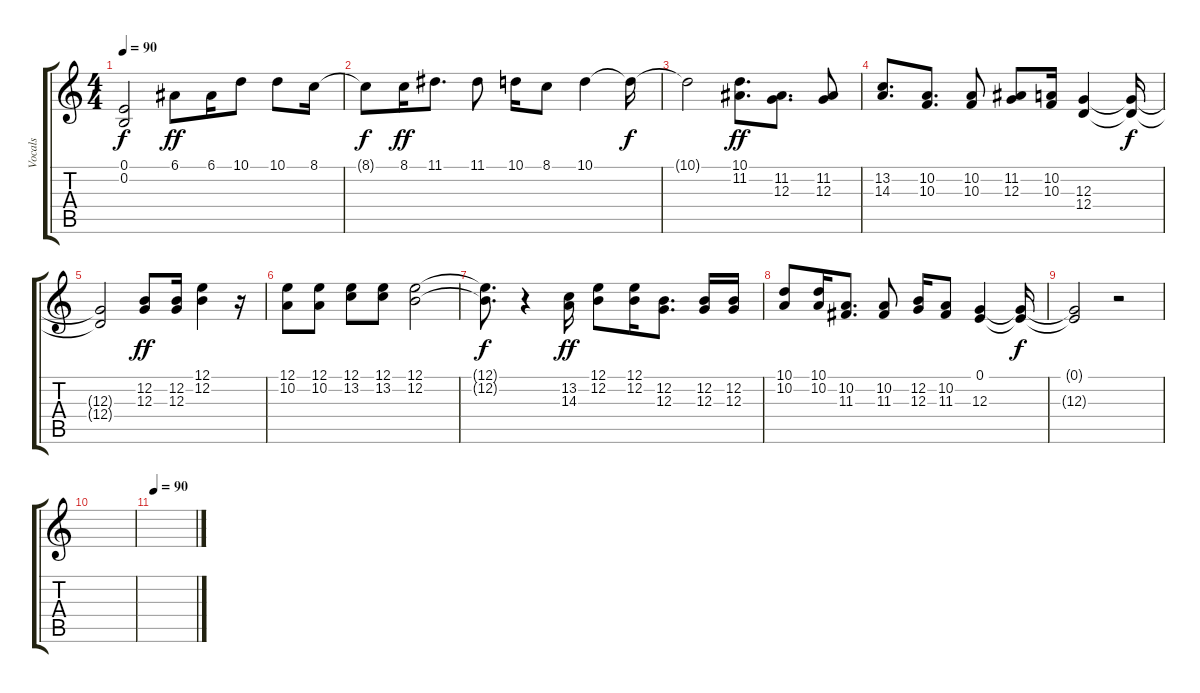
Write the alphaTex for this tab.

\track ("Vocals" "Vocals") {instrument lead3calliope}
\staff {score tabs}
\tuning (E4 B3 G3 D3 A2 E2) {hide}
\ts (4 4)
\tempo 90
\clef g2
\ks c
(0.1{t} 0.2{t}).2{dy f} 6.1.8{dy ff} 6.1.16 10.1.8 10.1.8 8.1.16 |
8.1{t}.8{dy f} 8.1.16{dy ff} 11.1.8{d} 11.1.8 10.1.16 8.1.8 10.1.4 10.1{t}.16{dy f} |
10.1{t}.2 (10.1 11.2).8{d dy ff} (11.2 12.3).8{d} (11.2 12.3).8 |
(13.2 14.3).8{d} (10.2 10.3).8{d} (10.2 10.3).8 (11.2 12.3).8 (10.2 10.3).16 (12.3 12.4).4 (12.3{t} 12.4{t}).16{dy f} |
(12.3{t} 12.4{t}).2 (12.2 12.3).8{dy ff} (12.2 12.3).16 (12.1 12.2).4 r.16 |
(12.1 10.2).8 (12.1 10.2).8 (12.1 13.2).8 (12.1 13.2).8 (12.1 12.2).2 |
(12.1{t} 12.2{t}).8{d dy f} r.4 (13.2 14.3).16{dy ff} (12.1 12.2).8 (12.1 12.2).16 (12.2 12.3).8{d} (12.2 12.3).16 (12.2 12.3).16 |
(10.1 10.2).8 (10.1 10.2).16 (10.2 11.3).8{d} (10.2 11.3).8 (12.2 12.3).16 (10.2 11.3).8 (0.1 12.3).4 (0.1{t} 12.3{t}).16{dy f} |
(0.1{t} 12.3{t}).2 r.2 |
|
\tempo 90
